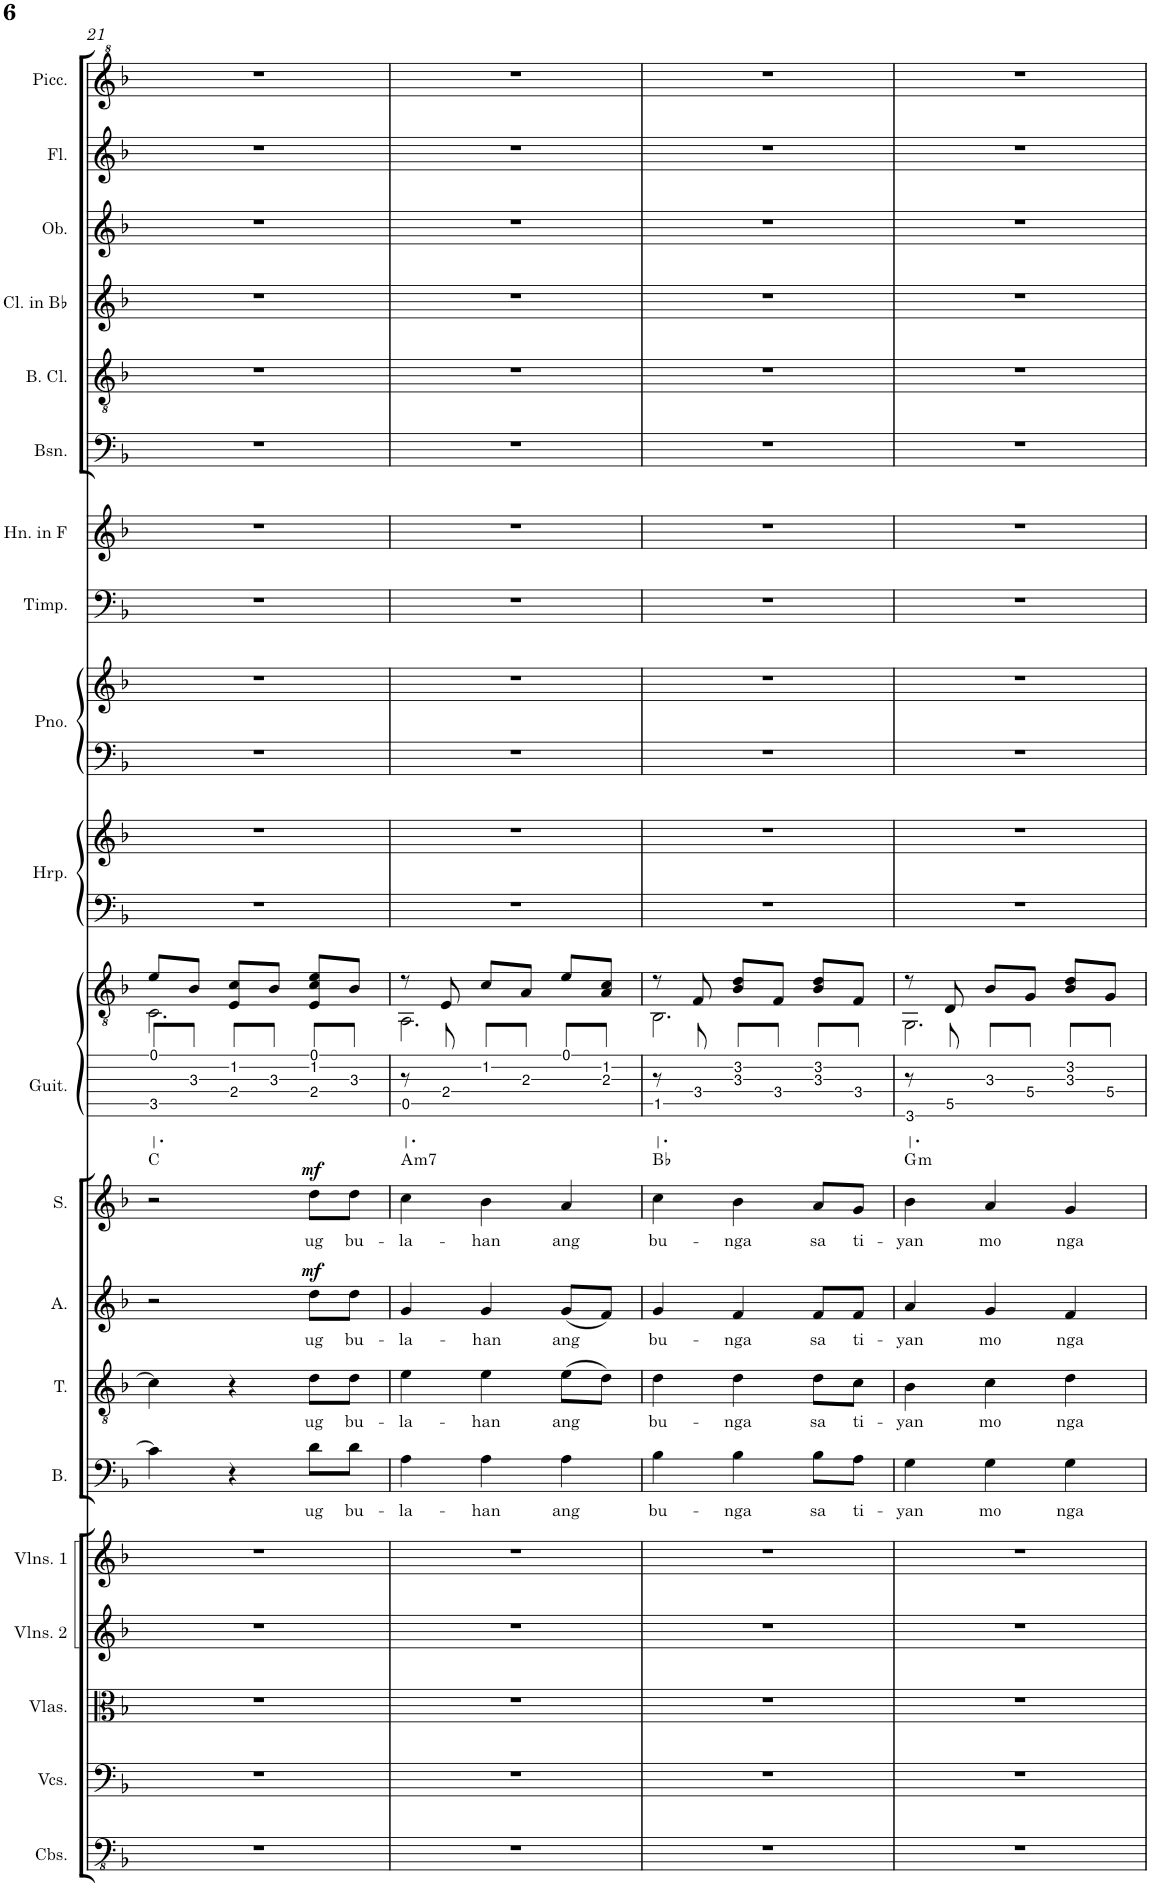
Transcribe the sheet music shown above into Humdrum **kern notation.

**kern	**kern	**kern	**kern	**kern	**kern	**text	**kern	**text	**kern	**text	**dynam	**kern	**text	**dynam	**harte	**kern	**kern	**kern	**kern	**kern	**kern	**kern	**kern	**kern	**kern	**kern	**kern	**kern	**kern
*part21	*part20	*part19	*part18	*part17	*part16	*part16	*part15	*part15	*part14	*part14	*part14	*part13	*part13	*part13	*part13	*part12	*part11	*part10	*part10	*part9	*part9	*part8	*part7	*part6	*part5	*part4	*part3	*part2	*part1
*staff23	*staff22	*staff21	*staff20	*staff19	*staff18	*staff18	*staff17	*staff17	*staff16	*staff16	*staff16	*staff15	*staff15	*staff15	*	*staff14	*staff13	*staff12	*staff11	*staff10	*staff9	*staff8	*staff7	*staff6	*staff5	*staff4	*staff3	*staff2	*staff1
*I"Contrabasses	*I"Violoncellos	*I"Violas	*I"Violins 2	*I"Violins 1	*I"Bass	*	*I"Tenor	*	*I"Alto	*	*	*I"Soprano	*	*	*	*I"Classical Guitar	*I"Classical Guitar	*I"Harp	*	*I"Grand Piano	*	*I"Timpani	*I"Horn in F	*I"Bassoon	*I"Bass Clarinet	*I"Clarinet in Bb	*I"Oboe	*I"Flute	*I"Piccolo
*I'Cbs.	*I'Vcs.	*I'Vlas.	*I'Vlns. 2	*I'Vlns. 1	*I'B.	*	*I'T.	*	*I'A.	*	*	*I'S.	*	*	*	*I'Guit.	*	*I'Hrp.	*	*I'Pno.	*	*I'Timp.	*I'Hn. in F	*I'Bsn.	*I'B. Cl.	*I'Cl. in Bb	*I'Ob.	*I'Fl.	*I'Picc.
!!LO:PB:g=z
*clefFv4	*clefF4	*clefC3	*clefG2	*clefG2	*clefF4	*	*clefGv2	*	*clefG2	*	*	*clefG2	*	*	*	*	*clefGv2	*clefF4	*clefG2	*clefF4	*clefG2	*clefF4	*clefG2	*clefF4	*clefGv2	*clefG2	*clefG2	*clefG2	*clefG^2
*	*	*	*	*	*	*	*	*	*	*	*	*	*	*	*	*	*	*	*	*	*	*	*Trd4c7	*	*Trd8c14	*Trd1c2	*	*	*Trd-7c-12
*k[b-]	*k[b-]	*k[b-]	*k[b-]	*k[b-]	*k[b-]	*	*k[b-]	*	*k[b-]	*	*	*k[b-]	*	*	*	*k[b-]	*k[b-]	*k[b-]	*k[b-]	*k[b-]	*k[b-]	*k[b-]	*k[b-]	*k[b-]	*k[b-]	*k[b-]	*k[b-]	*k[b-]	*k[b-]
*M3/4	*M3/4	*M3/4	*M3/4	*M3/4	*M3/4	*	*M3/4	*	*M3/4	*	*	*M3/4	*	*	*	*M3/4	*M3/4	*M3/4	*M3/4	*M3/4	*M3/4	*M3/4	*M3/4	*M3/4	*M3/4	*M3/4	*M3/4	*M3/4	*M3/4
=21	=21	=21	=21	=21	=21	=21	=21	=21	=21	=21	=21	=21	=21	=21	=21	=21	=21	=21	=21	=21	=21	=21	=21	=21	=21	=21	=21	=21	=21
*	*	*	*	*	*	*	*	*	*	*	*	*	*	*	*	*^	*^	*	*	*	*	*	*	*	*	*	*	*	*
2.r	2.r	2.r	2.r	2.r	4c\]	.	4c\]	.	2r	.	.	2r	.	.	C:maj	8e/L	2.C\	8e/L	2.C\	2.r	2.r	2.r	2.r	2.r	2.r	2.r	2.r	2.r	2.r	2.r	2.r
.	.	.	.	.	.	.	.	.	.	.	.	.	.	.	.	8B-/J	.	8B-/J	.	.	.	.	.	.	.	.	.	.	.	.	.
.	.	.	.	.	4r	.	4r	.	.	.	.	.	.	.	.	8E/ 8c/L	.	8E/ 8c/L	.	.	.	.	.	.	.	.	.	.	.	.	.
.	.	.	.	.	.	.	.	.	.	.	.	.	.	.	.	8B-/J	.	8B-/J	.	.	.	.	.	.	.	.	.	.	.	.	.
!	!	!	!	!	!	!LO:LY:b	!	!LO:LY:b	!	!LO:LY:b	!LO:DY:a	!	!LO:LY:b	!LO:DY:a	!	!	!	!	!	!	!	!	!	!	!	!	!	!	!	!	!
.	.	.	.	.	8d\L	ug	8d\L	ug	8dd\L	ug	mf	8dd\L	ug	mf	.	8E/ 8c/ 8e/L	.	8E/ 8c/ 8e/L	.	.	.	.	.	.	.	.	.	.	.	.	.
!	!	!	!	!	!	!LO:LY:b	!	!LO:LY:b	!	!LO:LY:b	!	!	!LO:LY:b	!	!	!	!	!	!	!	!	!	!	!	!	!	!	!	!	!	!
.	.	.	.	.	8d\J	bu-	8d\J	bu-	8dd\J	bu-	.	8dd\J	bu-	.	.	8B-/J	.	8B-/J	.	.	.	.	.	.	.	.	.	.	.	.	.
=22	=22	=22	=22	=22	=22	=22	=22	=22	=22	=22	=22	=22	=22	=22	=22	=22	=22	=22	=22	=22	=22	=22	=22	=22	=22	=22	=22	=22	=22	=22	=22
!	!	!	!	!	!	!LO:LY:b	!	!LO:LY:b	!	!LO:LY:b	!	!	!LO:LY:b	!	!LO:H:kt=m7	!	!	!	!	!	!	!	!	!	!	!	!	!	!	!	!
2.r	2.r	2.r	2.r	2.r	4A\	la-	4e\	-la-	4g/	-la-	.	4cc\	-la-	.	A:min7	8r	2.AA\	8r	2.AA\	2.r	2.r	2.r	2.r	2.r	2.r	2.r	2.r	2.r	2.r	2.r	2.r
.	.	.	.	.	.	.	.	.	.	.	.	.	.	.	.	8E/	.	8E/	.	.	.	.	.	.	.	.	.	.	.	.	.
!	!	!	!	!	!	!LO:LY:b	!	!LO:LY:b	!	!LO:LY:b	!	!	!LO:LY:b	!	!	!	!	!	!	!	!	!	!	!	!	!	!	!	!	!	!
.	.	.	.	.	4A\	-han	4e\	-han	4g/	-han	.	4b-\	-han	.	.	8c/L	.	8c/L	.	.	.	.	.	.	.	.	.	.	.	.	.
.	.	.	.	.	.	.	.	.	.	.	.	.	.	.	.	8A/J	.	8A/J	.	.	.	.	.	.	.	.	.	.	.	.	.
!	!	!	!	!	!	!LO:LY:b	!	!LO:LY:b	!	!LO:LY:b	!	!	!LO:LY:b	!	!	!	!	!	!	!	!	!	!	!	!	!	!	!	!	!	!
.	.	.	.	.	4A\	ang	(8e\L	ang	(8g/L	ang	.	4a/	ang	.	.	8e/L	.	8e/L	.	.	.	.	.	.	.	.	.	.	.	.	.
.	.	.	.	.	.	.	8d\J)	.	8f/J)	.	.	.	.	.	.	8A/ 8c/J	.	8A/ 8c/J	.	.	.	.	.	.	.	.	.	.	.	.	.
=23	=23	=23	=23	=23	=23	=23	=23	=23	=23	=23	=23	=23	=23	=23	=23	=23	=23	=23	=23	=23	=23	=23	=23	=23	=23	=23	=23	=23	=23	=23	=23
!	!	!	!	!	!	!LO:LY:b	!	!LO:LY:b	!	!LO:LY:b	!	!	!LO:LY:b	!	!	!	!	!	!	!	!	!	!	!	!	!	!	!	!	!	!
2.r	2.r	2.r	2.r	2.r	4B-\	bu-	4d\	bu-	4g/	bu-	.	4cc\	bu-	.	Bb:maj	8r	2.BB-\	8r	2.BB-\	2.r	2.r	2.r	2.r	2.r	2.r	2.r	2.r	2.r	2.r	2.r	2.r
.	.	.	.	.	.	.	.	.	.	.	.	.	.	.	.	8F/	.	8F/	.	.	.	.	.	.	.	.	.	.	.	.	.
!	!	!	!	!	!	!LO:LY:b	!	!LO:LY:b	!	!LO:LY:b	!	!	!LO:LY:b	!	!	!	!	!	!	!	!	!	!	!	!	!	!	!	!	!	!
.	.	.	.	.	4B-\	-nga	4d\	-nga	4f/	-nga	.	4b-\	-nga	.	.	8B-/ 8d/L	.	8B-/ 8d/L	.	.	.	.	.	.	.	.	.	.	.	.	.
.	.	.	.	.	.	.	.	.	.	.	.	.	.	.	.	8F/J	.	8F/J	.	.	.	.	.	.	.	.	.	.	.	.	.
!	!	!	!	!	!	!LO:LY:b	!	!LO:LY:b	!	!LO:LY:b	!	!	!LO:LY:b	!	!	!	!	!	!	!	!	!	!	!	!	!	!	!	!	!	!
.	.	.	.	.	8B-\L	sa	8d\L	sa	8f/L	sa	.	8a/L	sa	.	.	8B-/ 8d/L	.	8B-/ 8d/L	.	.	.	.	.	.	.	.	.	.	.	.	.
!	!	!	!	!	!	!LO:LY:b	!	!LO:LY:b	!	!LO:LY:b	!	!	!LO:LY:b	!	!	!	!	!	!	!	!	!	!	!	!	!	!	!	!	!	!
.	.	.	.	.	8A\J	ti-	8c\J	ti-	8f/J	ti-	.	8g/J	ti-	.	.	8F/J	.	8F/J	.	.	.	.	.	.	.	.	.	.	.	.	.
=24	=24	=24	=24	=24	=24	=24	=24	=24	=24	=24	=24	=24	=24	=24	=24	=24	=24	=24	=24	=24	=24	=24	=24	=24	=24	=24	=24	=24	=24	=24	=24
!	!	!	!	!	!	!LO:LY:b	!	!LO:LY:b	!	!LO:LY:b	!	!	!LO:LY:b	!	!LO:H:kt=m	!	!	!	!	!	!	!	!	!	!	!	!	!	!	!	!
2.r	2.r	2.r	2.r	2.r	4G\	-yan	4B-\	-yan	4a/	-yan	.	4b-\	-yan	.	G:min	8r	2.GG\	8r	2.GG\	2.r	2.r	2.r	2.r	2.r	2.r	2.r	2.r	2.r	2.r	2.r	2.r
.	.	.	.	.	.	.	.	.	.	.	.	.	.	.	.	8D/	.	8D/	.	.	.	.	.	.	.	.	.	.	.	.	.
!	!	!	!	!	!	!LO:LY:b	!	!LO:LY:b	!	!LO:LY:b	!	!	!LO:LY:b	!	!	!	!	!	!	!	!	!	!	!	!	!	!	!	!	!	!
.	.	.	.	.	4G\	mo	4c\	mo	4g/	mo	.	4a/	mo	.	.	8B-/L	.	8B-/L	.	.	.	.	.	.	.	.	.	.	.	.	.
.	.	.	.	.	.	.	.	.	.	.	.	.	.	.	.	8G/J	.	8G/J	.	.	.	.	.	.	.	.	.	.	.	.	.
!	!	!	!	!	!	!LO:LY:b	!	!LO:LY:b	!	!LO:LY:b	!	!	!LO:LY:b	!	!	!	!	!	!	!	!	!	!	!	!	!	!	!	!	!	!
.	.	.	.	.	4G\	nga	4d\	nga	4f/	nga	.	4g/	nga	.	.	8B-/ 8d/L	.	8B-/ 8d/L	.	.	.	.	.	.	.	.	.	.	.	.	.
.	.	.	.	.	.	.	.	.	.	.	.	.	.	.	.	8G/J	.	8G/J	.	.	.	.	.	.	.	.	.	.	.	.	.
*	*	*	*	*	*	*	*	*	*	*	*	*	*	*	*	*v	*v	*	*	*	*	*	*	*	*	*	*	*	*	*	*
*	*	*	*	*	*	*	*	*	*	*	*	*	*	*	*	*	*v	*v	*	*	*	*	*	*	*	*	*	*	*	*
=	=	=	=	=	=	=	=	=	=	=	=	=	=	=	=	=	=	=	=	=	=	=	=	=	=	=	=	=	=
*-	*-	*-	*-	*-	*-	*-	*-	*-	*-	*-	*-	*-	*-	*-	*-	*-	*-	*-	*-	*-	*-	*-	*-	*-	*-	*-	*-	*-	*-
